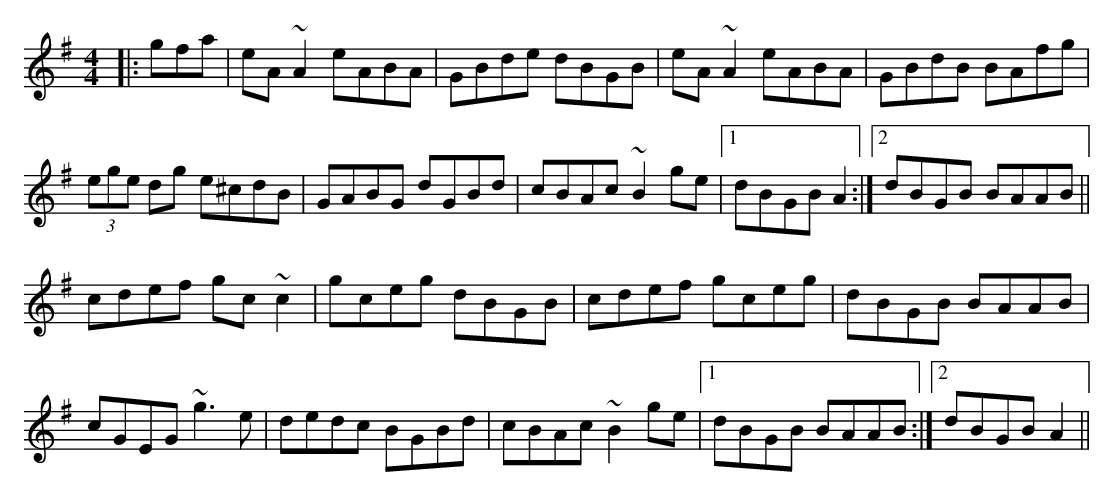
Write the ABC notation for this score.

X:1
M:4/4
K:Ador
|:gfa|eA~A2 eABA|GBde dBGB|eA~A2 eABA|GBdB BAfg|
(3ege dg e^cdB|GABG dGBd|cBAc ~B2ge|1 dBGB A2:|2 dBGB BAAB||
cdef gc~c2|gceg dBGB|cdef gceg|dBGB BAAB|
cGEG ~g3e|dedc BGBd|cBAc ~B2ge|1 dBGB BAAB:|2 dBGB A2||
